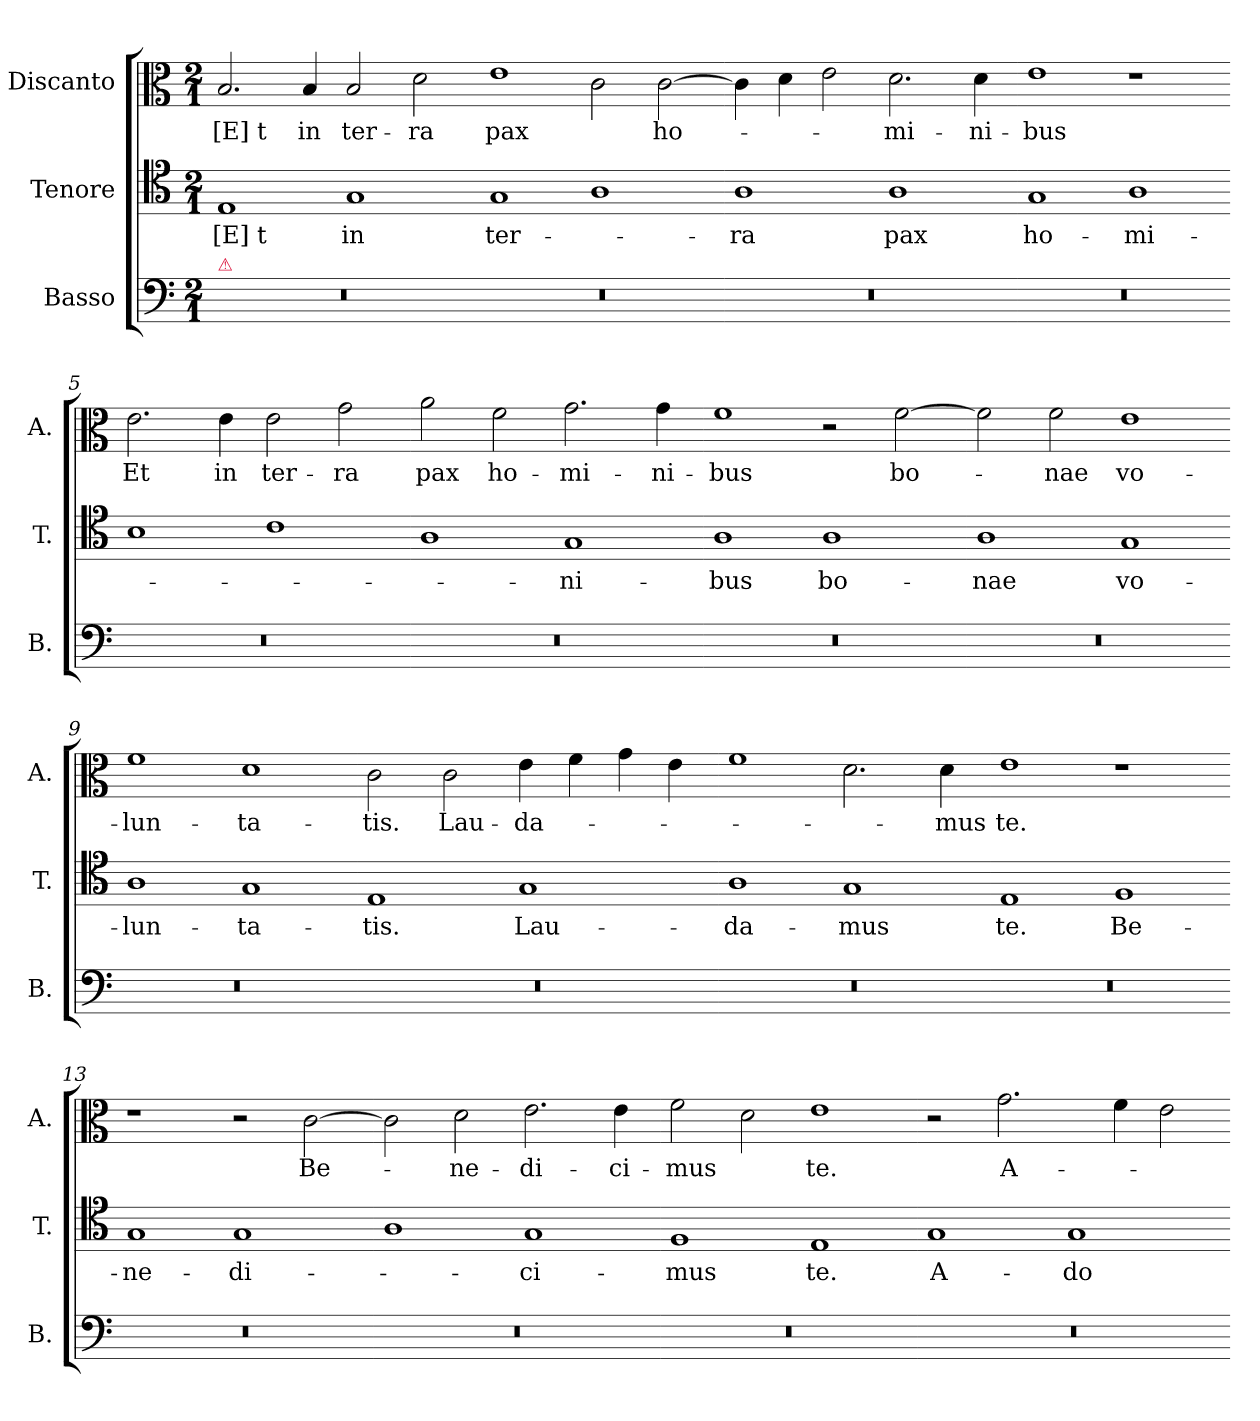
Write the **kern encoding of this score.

**kern	**kern	**text	**kern	**text
*part3	*part2	*part2	*part1	*part1
*staff3	*staff2	*staff2	*staff1	*staff1
*I"Basso	*I"Tenore	*	*I"Discanto	*
*I'B.	*I'T.	*	*I'A.	*
*clefF4	*clefC4	*	*clefC3	*
*k[]	*k[]	*	*k[]	*
*C:	*C:	*	*C:	*
*M2/1	*M2/1	*	*M2/1	*
*MM120	*MM120	*	*MM120	*
=1	=1	=1	=1	=1
!LO:TX:a:color=crimson:t=⚠	!	!	!	!
0r	1E	[E]t	2.B/	[E]t
.	.	.	4B/	in
.	1G	in	2B/	ter-
.	.	.	2d\	-ra
=2-	=2-	=2-	=2-	=2-
0r	1G	ter-	1e	pax
.	1A	.	2c\	.
.	.	.	[2c\	ho-
=3-	=3-	=3-	=3-	=3-
0r	1A	-ra	4c\]	.
.	.	.	4d\	.
.	.	.	2e\	.
.	1A	pax	2.d\	-mi-
.	.	.	4d\	-ni-
=4-	=4-	=4-	=4-	=4-
0r	1G	ho-	1e	-bus
.	1A	-mi-	1r	.
=5-	=5-	=5-	=5-	=5-
0r	1B	.	2.e\	Et
.	.	.	4e\	in
.	1c	.	2e\	ter-
.	.	.	2g\	-ra
=6-	=6-	=6-	=6-	=6-
0r	1A	.	2a\	pax
.	.	.	2f\	ho-
.	1G	-ni-	2.g\	-mi-
.	.	.	4g\	-ni-
=7-	=7-	=7-	=7-	=7-
0r	1A	-bus	1f	-bus
.	1A	bo-	2r	.
.	.	.	[2f\	bo-
=8-	=8-	=8-	=8-	=8-
0r	1A	-nae	2f\]	.
.	.	.	2f\	-nae
.	1G	vo-	1e	vo-
=9-	=9-	=9-	=9-	=9-
0r	1A	-lun-	1f	-lun-
.	1G	-ta-	1d	-ta-
=10-	=10-	=10-	=10-	=10-
0r	1E	-tis.	2c\	-tis.
.	.	.	2c\	Lau-
.	1G	Lau-	4e\	-da-
.	.	.	4f\	.
.	.	.	4g\	.
.	.	.	4e\	.
=11-	=11-	=11-	=11-	=11-
0r	1A	-da-	1f	.
.	1G	-mus	2.d\	.
.	.	.	4d\	-mus
=12-	=12-	=12-	=12-	=12-
0r	1E	te.	1e	te.
.	1F	Be-	1r	.
=13-	=13-	=13-	=13-	=13-
0r	1G	-ne-	1r	.
.	1G	-di-	2r	.
.	.	.	[2c\	Be-
=14-	=14-	=14-	=14-	=14-
0r	1A	.	2c\]	.
.	.	.	2d\	-ne-
.	1G	-ci-	2.e\	-di-
.	.	.	4e\	-ci-
=15-	=15-	=15-	=15-	=15-
0r	1F	-mus	2f\	-mus
.	.	.	2d\	.
.	1E	te.	1e	te.
=16-	=16-	=16-	=16-	=16-
0r	1G	A-	2r	.
.	.	.	2.g\	A-
.	1G	-do-	.	.
.	.	.	4f\	.
.	.	.	2e\	.
=-	=-	=-	=-	=-
*-	*-	*-	*-	*-
